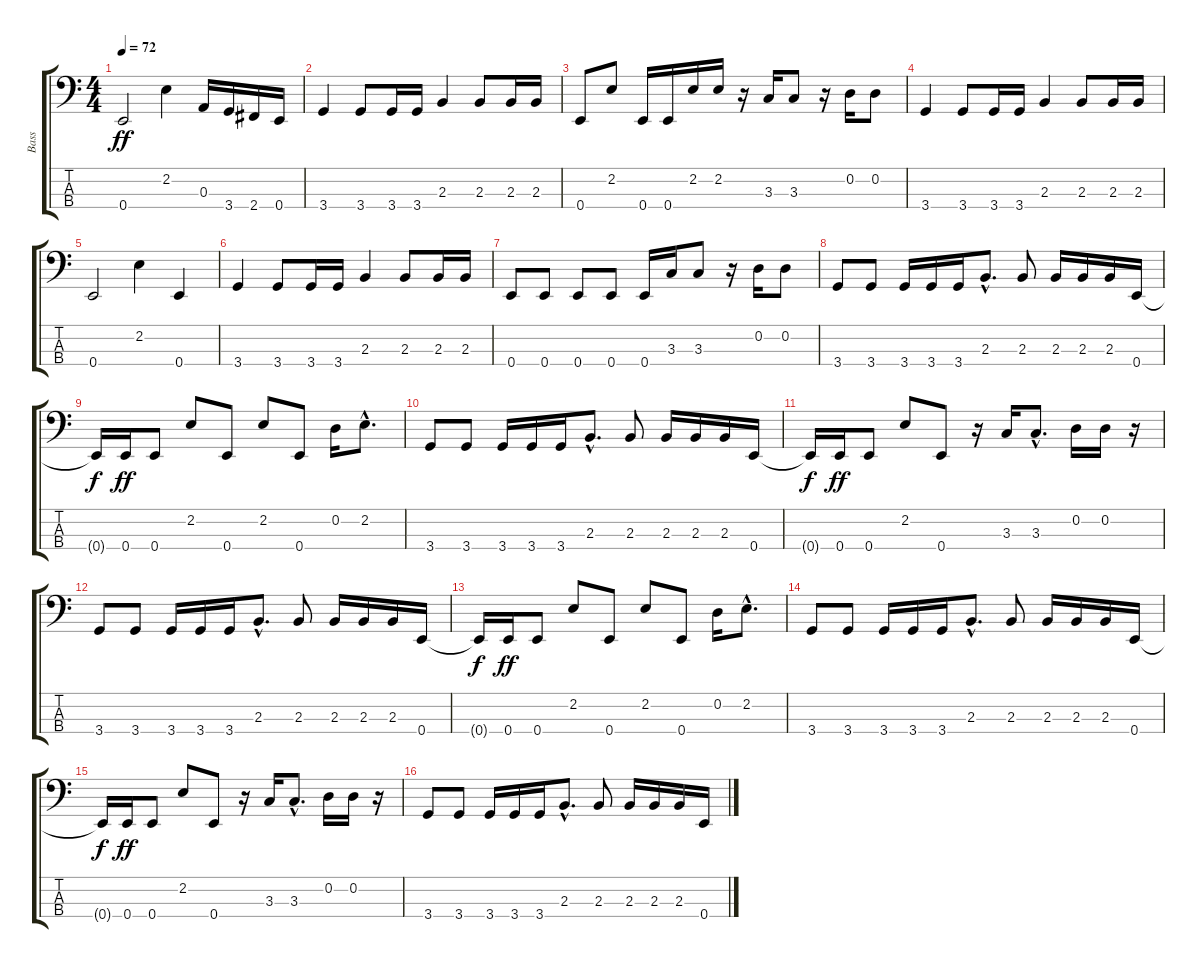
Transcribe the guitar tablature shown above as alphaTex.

\track ("Bass" "Bass") {instrument electricbassfinger}
\staff {score tabs}
\tuning (G2 D2 A1 E1) {hide}
\ts (4 4)
\tempo 72
\clef f4
\ks c
0.4.2{dy ff} 2.2.4 0.3.16 3.4.16 2.4.16 0.4.16 |
3.4.4 3.4.8 3.4.16 3.4.16 2.3.4 2.3.8 2.3.16 2.3.16 |
0.4.8 2.2.8 0.4.16 0.4.16 2.2.16 2.2.16 r.16 3.3.16 3.3.8 r.16 0.2.16 0.2.8 |
3.4.4 3.4.8 3.4.16 3.4.16 2.3.4 2.3.8 2.3.16 2.3.16 |
0.4.2 2.2.4 0.4.4 |
3.4.4 3.4.8 3.4.16 3.4.16 2.3.4 2.3.8 2.3.16 2.3.16 |
0.4.8 0.4.8 0.4.8 0.4.8 0.4.16 3.3.16 3.3.8 r.16 0.2.16 0.2.8 |
3.4.8 3.4.8 3.4.16 3.4.16 3.4.16 2.3{hac}.8{d} 2.3.8 2.3.16 2.3.16 2.3.16 0.4.16 |
0.4{t}.16{dy f} 0.4.16{dy ff} 0.4.8 2.2.8 0.4.8 2.2.8 0.4.8 0.2.16 2.2{hac}.8{d} |
3.4.8 3.4.8 3.4.16 3.4.16 3.4.16 2.3{hac}.8{d} 2.3.8 2.3.16 2.3.16 2.3.16 0.4.16 |
0.4{t}.16{dy f} 0.4.16{dy ff} 0.4.8 2.2.8 0.4.8 r.16 3.3.16 3.3{hac}.8{d} 0.2.16 0.2.16 r.16 |
3.4.8 3.4.8 3.4.16 3.4.16 3.4.16 2.3{hac}.8{d} 2.3.8 2.3.16 2.3.16 2.3.16 0.4.16 |
0.4{t}.16{dy f} 0.4.16{dy ff} 0.4.8 2.2.8 0.4.8 2.2.8 0.4.8 0.2.16 2.2{hac}.8{d} |
3.4.8 3.4.8 3.4.16 3.4.16 3.4.16 2.3{hac}.8{d} 2.3.8 2.3.16 2.3.16 2.3.16 0.4.16 |
0.4{t}.16{dy f} 0.4.16{dy ff} 0.4.8 2.2.8 0.4.8 r.16 3.3.16 3.3{hac}.8{d} 0.2.16 0.2.16 r.16 |
3.4.8 3.4.8 3.4.16 3.4.16 3.4.16 2.3{hac}.8{d} 2.3.8 2.3.16 2.3.16 2.3.16 0.4.16
